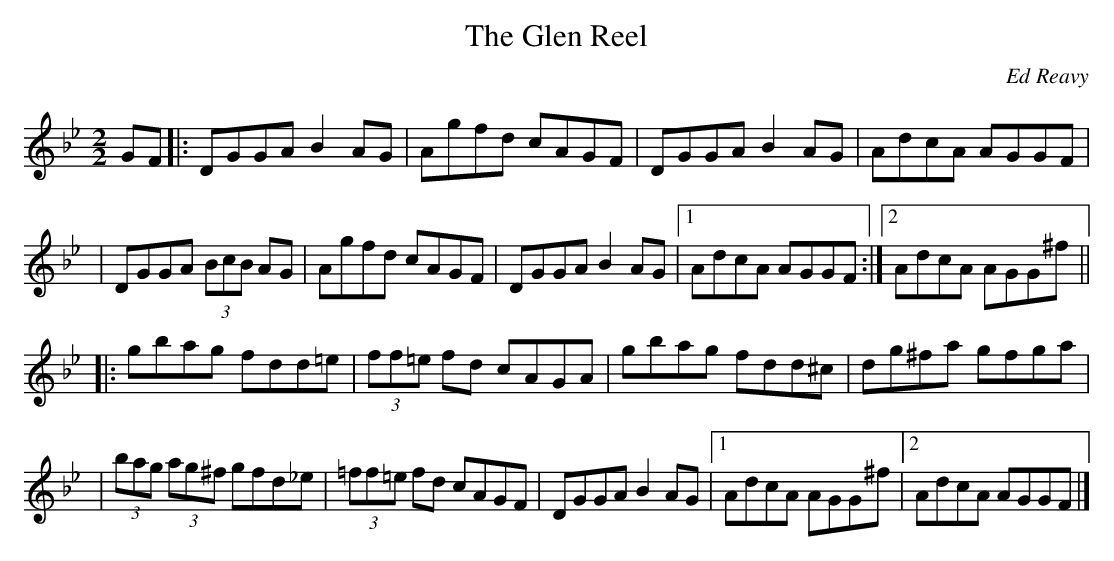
X:1
T:The Glen Reel
M:2/2
L:1/8
C:Ed Reavy
K:Bb
GF \
|: DGGA B2 AG | Agfd cAGF | DGGA B2 AG | AdcA AGGF |
| DGGA (3BcB AG | Agfd cAGF | DGGA B2 AG |1 AdcA AGGF :|2 AdcA AGG^f ||
|: gbag fdd=e | (3ff=e fd cAGA | gbag fdd^c | dg^fa gfga |
| (3bag (3ag^f gfd_e | (3=ff=e fd cAGF | DGGA B2 AG |1 AdcA AGG^f |2 AdcA AGGF |]
